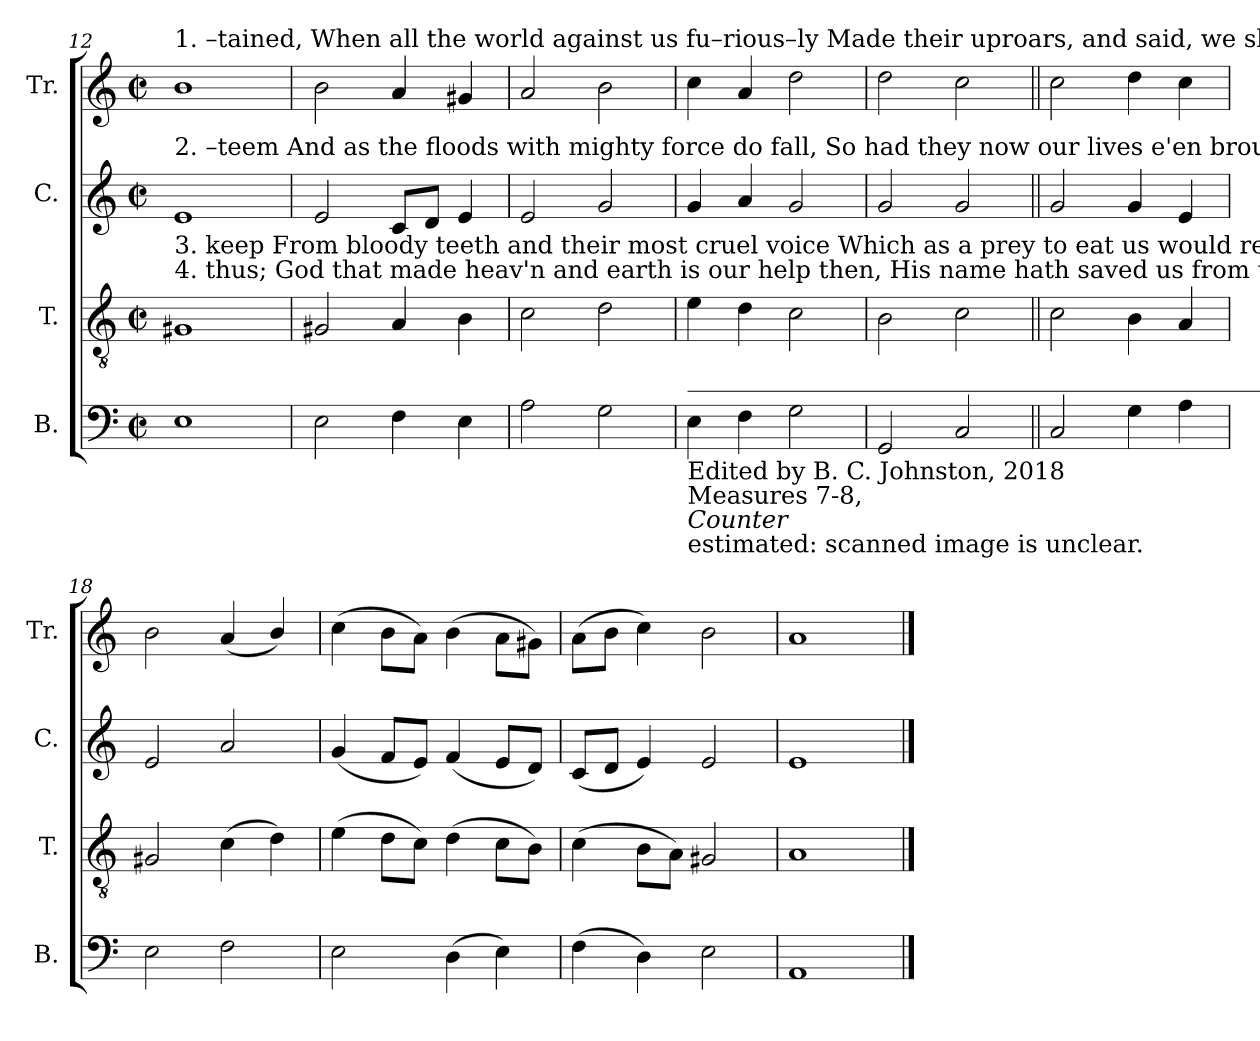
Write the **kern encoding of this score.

**kern	**kern	**kern	**kern
*part4	*part3	*part2	*part1
*staff4	*staff3	*staff2	*staff1
*I"B.	*I"T.	*I"C.	*I"Tr.
*I'B.	*I'T.	*I'C.	*I'Tr.
*clefF4	*clefGv2	*clefG2	*clefG2
*k[]	*k[]	*k[]	*k[]
*M2/2	*M2/2	*M2/2	*M2/2
*met(c|)	*met(c|)	*met(c|)	*met(c|)
=12	=12	=12	=12
!	!	!	!LO:TX:a:t=1. –tained, When  all  the world against  us  fu–rious–ly    Made their uproars,  and   said,        we                 should          all       die.
!	!	!LO:TX:a:t=2. –teem   And  as    the floods with mighty force do fall,  So had  they  now our       lives        e'en               brought         to    thrall.	!
!	!	!LO:TX:b:t=3.  keep    From  bloody  teeth and their most cruel voice  Which  as  a   prey  to        eat           us                 would            re  – joice.	!
!	!LO:TX:a:t=4.  thus; God that made heav'n and earth is our help then, His name hath saved us  from        these             wick       –       ed    men.	!	!
1E	1G#X	1e	1b
=13	=13	=13	=13
2E\	2G#X/	2e/	2b\
4F\	4A/	8c/L	4a/
.	.	8d/J	.
4E\	4B\	4e/	4g#X/
=14	=14	=14	=14
2A\	2c\	2e/	2a/
2G\	2d\	2g/	2b\
=15	=15	=15	=15
!LO:TX:a:t=________________________________________________________	!	!	!
!LO:TX:b:t=Edited by B. C. Johnston, 2018	!	!	!
!LO:TX:b:t=Measures 7-8,	!	!	!
!LO:TX:b:i:t=Counter	!	!	!
!LO:TX:b:t=estimated&colon; scanned image is unclear.	!	!	!
4E\	4e\	4g/	4cc\
4F\	4d\	4a/	4a/
2G\	2c\	2g/	2dd\
=16	=16	=16	=16
2GG/	2B\	2g/	2dd\
2C/	2c\	2g/	2cc\
=17||	=17||	=17||	=17||
2C/	2c\	2g/	2cc\
4G\	4B\	4g/	4dd\
4A\	4A/	4e/	4cc\
=18	=18	=18	=18
2E\	2G#X/	2e/	2b\
2F\	(4c\	2a/	(4a/
.	4d\)	.	4b/)
=19	=19	=19	=19
2E\	(4e\	(4g/	(4cc\
.	8d\L	8f/L	8b\L
.	8c\J)	8e/J)	8a\J)
(4D\	(4d\	(4f/	(4b\
4E\)	8c\L	8e/L	8a\L
.	8B\J)	8d/J)	8g#X\J)
=20	=20	=20	=20
(4F\	(4c\	(8c/L	(8a\L
.	.	8d/J	8b\J
4D\)	8B\L	4e/)	4cc\)
.	8A\J)	.	.
2E\	2G#X/	2e/	2b\
=21	=21	=21	=21
1AA	1A	1e	1a
==	==	==	==
*-	*-	*-	*-
